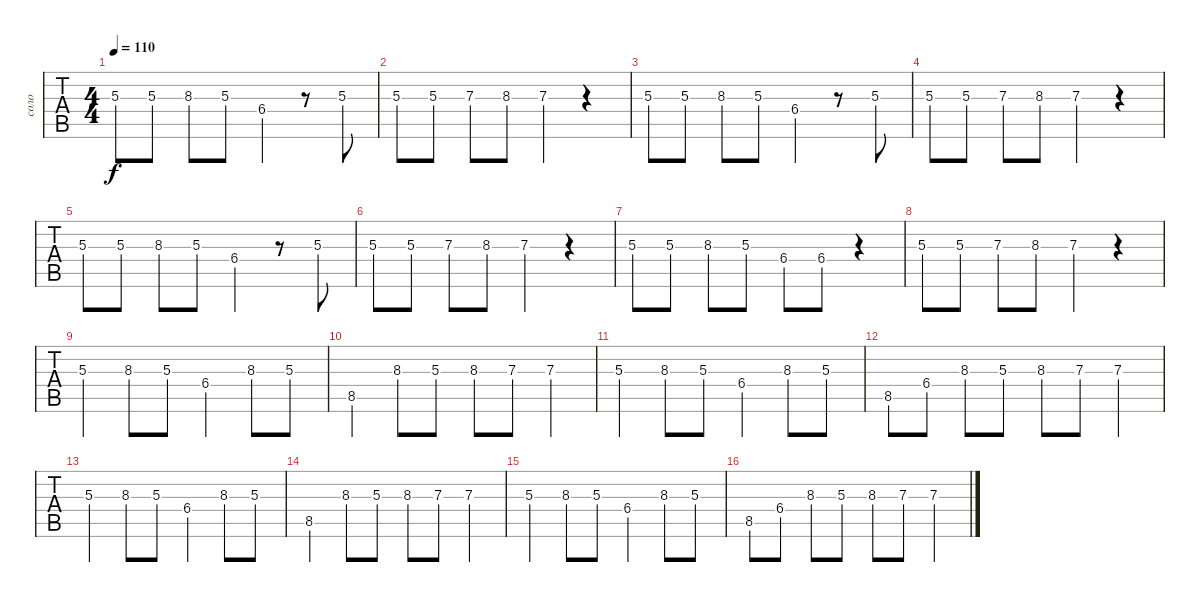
\track ("соло" "соло") {instrument distortionguitar}
\staff {tabs}
\tuning (E4 B3 G3 D3 A2 E2) {hide}
\ts (4 4)
\tempo 110
\clef g2
\ks c
5.3.8{dy f} 5.3.8 8.3.8 5.3.8 6.4.4 r.8 5.3.8 |
5.3.8 5.3.8 7.3.8 8.3.8 7.3.4 r.4 |
5.3.8 5.3.8 8.3.8 5.3.8 6.4.4 r.8 5.3.8 |
5.3.8 5.3.8 7.3.8 8.3.8 7.3.4 r.4 |
5.3.8 5.3.8 8.3.8 5.3.8 6.4.4 r.8 5.3.8 |
5.3.8 5.3.8 7.3.8 8.3.8 7.3.4 r.4 |
5.3.8 5.3.8 8.3.8 5.3.8 6.4.8 6.4.8 r.4 |
5.3.8 5.3.8 7.3.8 8.3.8 7.3.4 r.4 |
5.3.4 8.3.8 5.3.8 6.4.4 8.3.8 5.3.8 |
8.5.4 8.3.8 5.3.8 8.3.8 7.3.8 7.3.4 |
5.3.4 8.3.8 5.3.8 6.4.4 8.3.8 5.3.8 |
8.5.8 6.4.8 8.3.8 5.3.8 8.3.8 7.3.8 7.3.4 |
5.3.4 8.3.8 5.3.8 6.4.4 8.3.8 5.3.8 |
8.5.4 8.3.8 5.3.8 8.3.8 7.3.8 7.3.4 |
5.3.4 8.3.8 5.3.8 6.4.4 8.3.8 5.3.8 |
8.5.8 6.4.8 8.3.8 5.3.8 8.3.8 7.3.8 7.3.4
